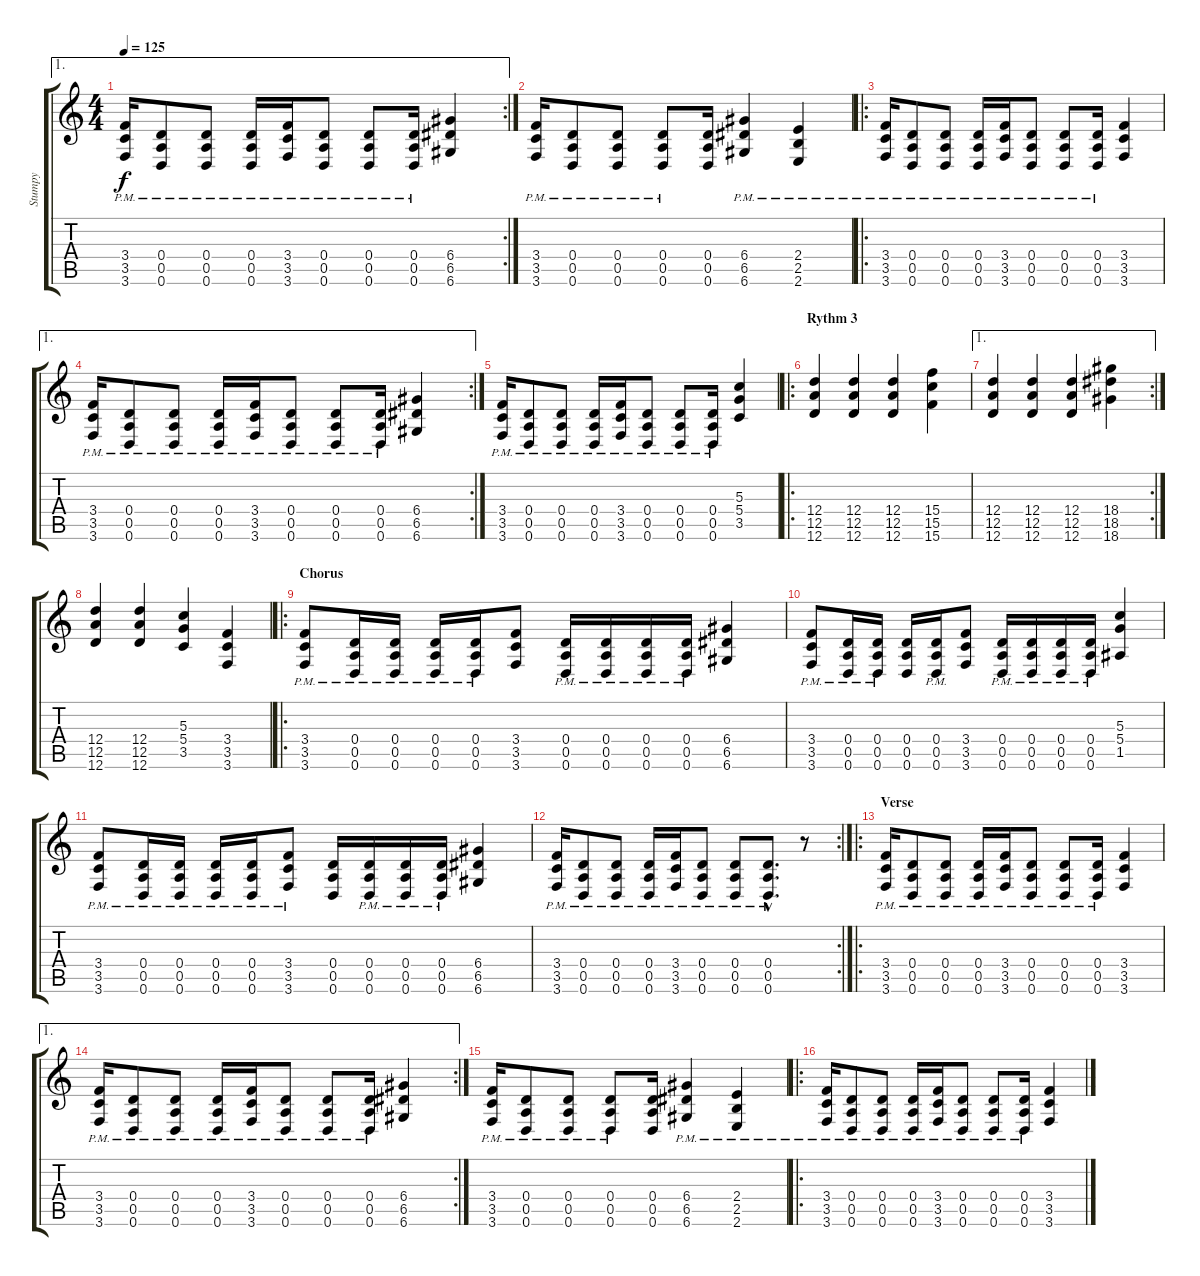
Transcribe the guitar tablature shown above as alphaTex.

\track ("Stumpy" "Stumpy") {instrument overdrivenguitar}
\staff {score tabs}
\tuning (E4 B3 G3 D3 A2 D2) {hide}
\ae 1
\rc 2
\ts (4 4)
\tempo 125
\clef g2
\ks c
(3.4 3.5{pm} 3.6).16{dy f} (0.4 0.5{pm} 0.6).8 (0.4 0.5{pm} 0.6).8 (0.4 0.5{pm} 0.6).16 (3.4 3.5{pm} 3.6).16 (0.4 0.5{pm} 0.6).8 (0.4 0.5{pm} 0.6).8 (0.4 0.5{pm} 0.6).16 (6.4 6.5 6.6).4 |
(3.4 3.5{pm} 3.6).16 (0.4 0.5{pm} 0.6).8 (0.4 0.5{pm} 0.6).8 (0.4 0.5{pm} 0.6).8 (0.4 0.5 0.6).16 (6.4 6.5{pm} 6.6).4 (2.4 2.5{pm} 2.6).4 |
\ro
(3.4 3.5{pm} 3.6).16 (0.4 0.5{pm} 0.6).8 (0.4 0.5{pm} 0.6).8 (0.4 0.5{pm} 0.6).16 (3.4 3.5{pm} 3.6).16 (0.4 0.5{pm} 0.6).8 (0.4 0.5{pm} 0.6).8 (0.4 0.5{pm} 0.6).16 (3.4 3.5 3.6).4 |
\ae 1
\rc 2
(3.4 3.5{pm} 3.6).16 (0.4 0.5{pm} 0.6).8 (0.4 0.5{pm} 0.6).8 (0.4 0.5{pm} 0.6).16 (3.4 3.5{pm} 3.6).16 (0.4 0.5{pm} 0.6).8 (0.4 0.5{pm} 0.6).8 (0.4 0.5{pm} 0.6).16 (6.4 6.5 6.6).4 |
(3.4 3.5{pm} 3.6).16 (0.4 0.5{pm} 0.6).8 (0.4 0.5{pm} 0.6).8 (0.4 0.5{pm} 0.6).16 (3.4 3.5{pm} 3.6).16 (0.4 0.5{pm} 0.6).8 (0.4 0.5{pm} 0.6).8 (0.4 0.5{pm} 0.6).16 (5.3 5.4 3.5).4 |
\ro
\section ("" "Rythm 3")
(12.4 12.5 12.6).4 (12.4 12.5 12.6).4 (12.4 12.5 12.6).4 (15.4 15.5 15.6).4 |
\ae 1
\rc 2
(12.4 12.5 12.6).4 (12.4 12.5 12.6).4 (12.4 12.5 12.6).4 (18.4 18.5 18.6).4 |
(12.4 12.5 12.6).4 (12.4 12.5 12.6).4 (5.3 5.4 3.5).4 (3.4 3.5 3.6).4 |
\ro
\section ("" "Chorus")
(3.4{pm} 3.5 3.6).8 (0.4{pm} 0.5 0.6).16 (0.4{pm} 0.5 0.6).16 (0.4{pm} 0.5 0.6).16 (0.4{pm} 0.5 0.6).16 (3.4 3.5 3.6).8 (0.4{pm} 0.5 0.6).16 (0.4{pm} 0.5 0.6).16 (0.4{pm} 0.5 0.6).16 (0.4{pm} 0.5 0.6).16 (6.4 6.5 6.6).4 |
(3.4{pm} 3.5 3.6).8 (0.4{pm} 0.5 0.6).16 (0.4{pm} 0.5 0.6).16 (0.4 0.5 0.6).16 (0.4{pm} 0.5 0.6).16 (3.4 3.5 3.6).8 (0.4{pm} 0.5 0.6).16 (0.4{pm} 0.5 0.6).16 (0.4{pm} 0.5 0.6).16 (0.4{pm} 0.5 0.6).16 (5.3 5.4 1.5).4 |
(3.4{pm} 3.5 3.6).8 (0.4{pm} 0.5 0.6).16 (0.4{pm} 0.5 0.6).16 (0.4{pm} 0.5 0.6).16 (0.4{pm} 0.5 0.6).16 (3.4{pm} 3.5 3.6).8 (0.4 0.5 0.6).16 (0.4{pm} 0.5 0.6).16 (0.4{pm} 0.5 0.6).16 (0.4{pm} 0.5 0.6).16 (6.4 6.5 6.6).4 |
\rc 2
(3.4{pm} 3.5 3.6).16 (0.4{pm} 0.5 0.6).8 (0.4{pm} 0.5 0.6).8 (0.4{pm} 0.5 0.6).16 (3.4{pm} 3.5 3.6).16 (0.4{pm} 0.5 0.6).8 (0.4{pm} 0.5 0.6).8 (0.4{hac pm} 0.5{hac} 0.6{hac}).8{d} r.8 |
\ro
\section ("" "Verse")
(3.4 3.5{pm} 3.6).16 (0.4 0.5{pm} 0.6).8 (0.4 0.5{pm} 0.6).8 (0.4 0.5{pm} 0.6).16 (3.4 3.5{pm} 3.6).16 (0.4 0.5{pm} 0.6).8 (0.4 0.5{pm} 0.6).8 (0.4 0.5{pm} 0.6).16 (3.4 3.5 3.6).4 |
\ae 1
\rc 2
(3.4 3.5{pm} 3.6).16 (0.4 0.5{pm} 0.6).8 (0.4 0.5{pm} 0.6).8 (0.4 0.5{pm} 0.6).16 (3.4 3.5{pm} 3.6).16 (0.4 0.5{pm} 0.6).8 (0.4 0.5{pm} 0.6).8 (0.4 0.5{pm} 0.6).16 (6.4 6.5 6.6).4 |
(3.4 3.5{pm} 3.6).16 (0.4 0.5{pm} 0.6).8 (0.4 0.5{pm} 0.6).8 (0.4 0.5{pm} 0.6).8 (0.4 0.5 0.6).16 (6.4 6.5{pm} 6.6).4 (2.4 2.5{pm} 2.6).4 |
\ro
(3.4 3.5{pm} 3.6).16 (0.4 0.5{pm} 0.6).8 (0.4 0.5{pm} 0.6).8 (0.4 0.5{pm} 0.6).16 (3.4 3.5{pm} 3.6).16 (0.4 0.5{pm} 0.6).8 (0.4 0.5{pm} 0.6).8 (0.4 0.5{pm} 0.6).16 (3.4 3.5 3.6).4
